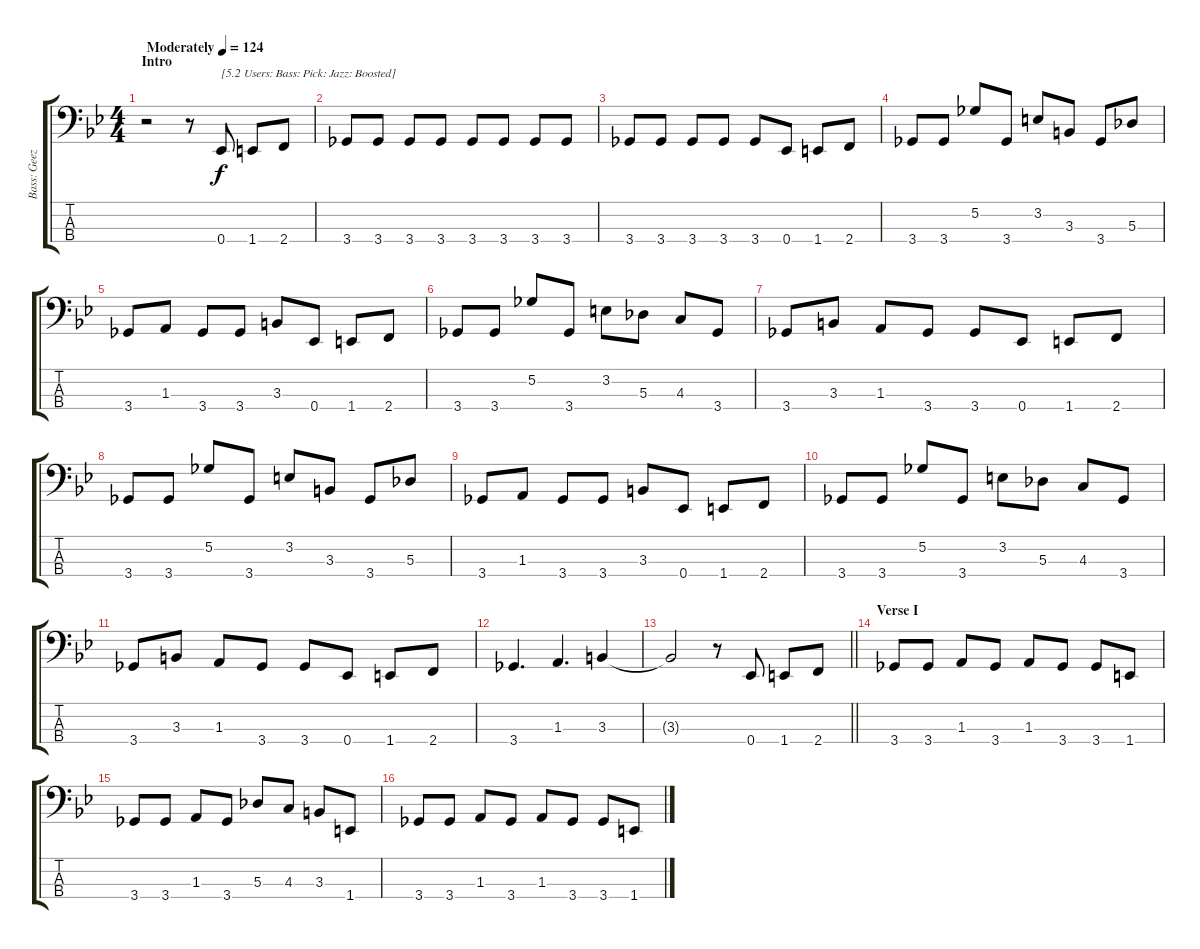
\track ("Bass: Geezer" "Bass: Geez") {instrument electricbasspick}
\staff {score tabs}
\tuning (Gb2 Db2 Ab1 Eb1) {hide}
\ts (4 4)
\section ("" "Intro")
\tempo (124 "Moderately")
\clef f4
\ks bb
r.2{dy f instrument electricbasspick} r.8 0.4.8{txt "[5.2 Users: Bass: Pick: Jazz: Boosted]"} 1.4.8 2.4.8 |
3.4.8 3.4.8 3.4.8 3.4.8 3.4.8 3.4.8 3.4.8 3.4.8 |
3.4.8 3.4.8 3.4.8 3.4.8 3.4.8 0.4.8 1.4.8 2.4.8 |
3.4.8 3.4.8 5.2.8 3.4.8 3.2.8 3.3.8 3.4.8 5.3.8 |
3.4.8 1.3.8 3.4.8 3.4.8 3.3.8 0.4.8 1.4.8 2.4.8 |
3.4.8 3.4.8 5.2.8 3.4.8 3.2.8 5.3.8 4.3.8 3.4.8 |
3.4.8 3.3.8 1.3.8 3.4.8 3.4.8 0.4.8 1.4.8 2.4.8 |
3.4.8 3.4.8 5.2.8 3.4.8 3.2.8 3.3.8 3.4.8 5.3.8 |
3.4.8 1.3.8 3.4.8 3.4.8 3.3.8 0.4.8 1.4.8 2.4.8 |
3.4.8 3.4.8 5.2.8 3.4.8 3.2.8 5.3.8 4.3.8 3.4.8 |
3.4.8 3.3.8 1.3.8 3.4.8 3.4.8 0.4.8 1.4.8 2.4.8 |
3.4.4{d} 1.3.4{d} 3.3.4 |
\barLineRight lightlight
3.3{t}.2 r.8 0.4.8 1.4.8 2.4.8 |
\section ("" "Verse I")
3.4.8 3.4.8 1.3.8 3.4.8 1.3.8 3.4.8 3.4.8 1.4.8 |
3.4.8 3.4.8 1.3.8 3.4.8 5.3.8 4.3.8 3.3.8 1.4.8 |
3.4.8 3.4.8 1.3.8 3.4.8 1.3.8 3.4.8 3.4.8 1.4.8
